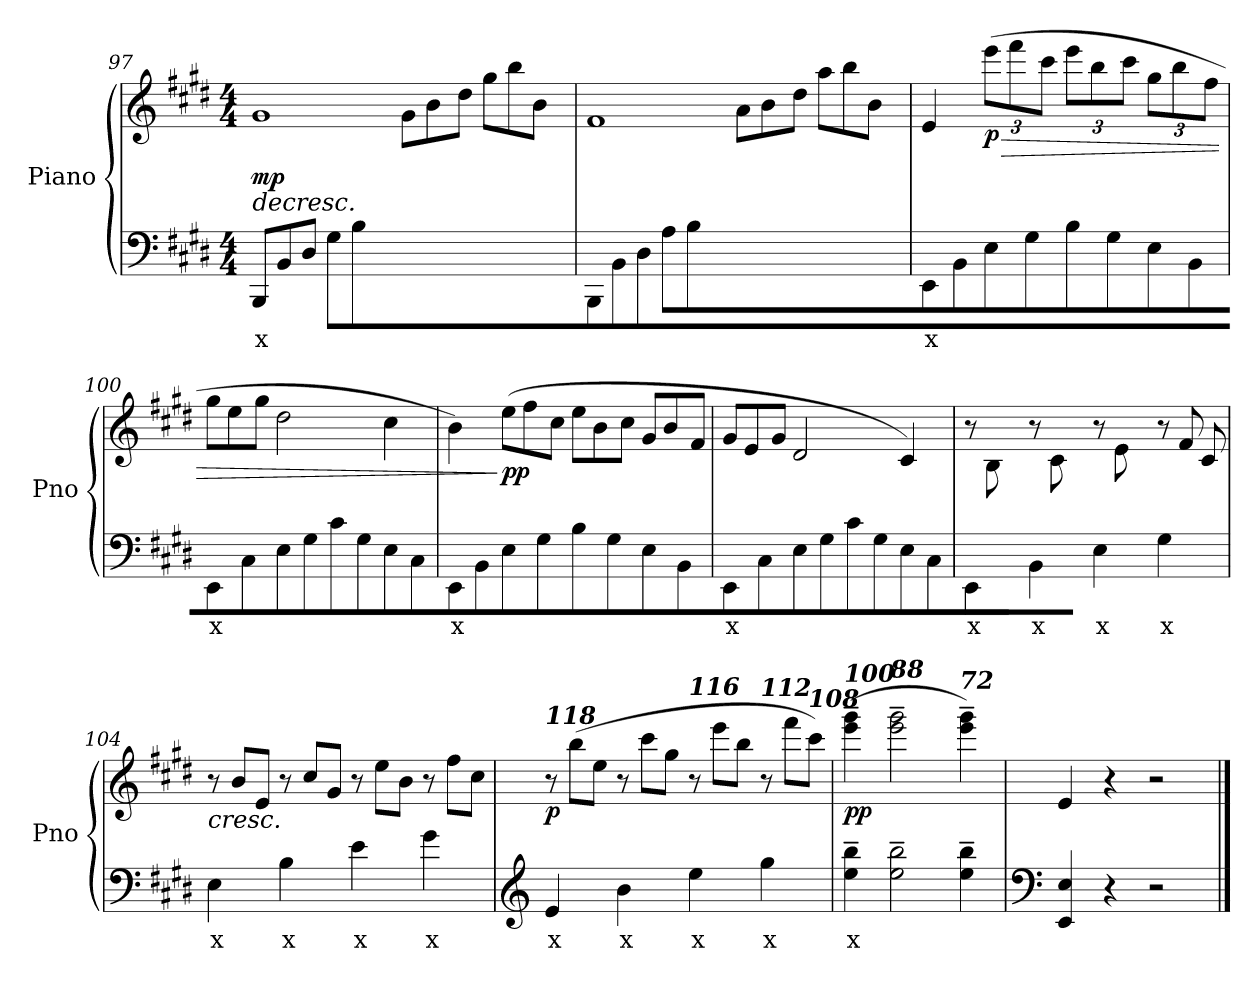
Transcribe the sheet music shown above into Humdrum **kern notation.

**kern	**text	**kern	**dynam
*part1	*part1	*part1	*part1
*staff2	*staff2	*staff1	*staff1/2
*I"Piano	*	*	*
*I'Pno	*	*	*
*clefF4	*	*clefG2	*
*k[f#c#g#d#]	*	*k[f#c#g#d#]	*
*M4/4	*	*M4/4	*
*Xtuplet	*	*	*
=97	=97	=97	=97
!	!	!LO:TX:a:i:t=più dim.	!
!	!LO:LY:b	!	!LO:HP:b
*	*	*^	*
*	*	*	*^	*
!	!	!	!	!	!LO:DY:n=1:b
12BBB/L	x	1g#	2ryy	12%5ryy	> mp
12BB/	.	.	.	.	.
12D#/J	.	.	.	.	.
12G#/L	.	.	.	.	.
12B/	.	.	.	.	.
12ryy	.	.	.	12d#\J	.
*	*	*	*Xtuplet	*	*
2ryy	.	.	12g#\L	2ryy	.
.	.	.	12b\	.	.
.	.	.	12dd#\J	.	.
.	.	.	12gg#\L	.	.
.	.	.	12bb\	.	.
.	.	.	12b\J	.	.
!!LO:LB:g=z	!!	!!
=98	=98	=98	=98	=98	=98
12BBB/L	.	1f#	2ryy	12%5ryy	.
12BB/	.	.	.	.	.
12D#/J	.	.	.	.	.
12A/L	.	.	.	.	.
12B/	.	.	.	.	.
12ryy	.	.	.	12d#\J	.
2ryy	.	.	12a\L	2ryy	.
.	.	.	12b\	.	.
.	.	.	12dd#\J	.	.
.	.	.	12aa\L	.	.
.	.	.	12bb\	.	.
.	.	.	12b\J	.	.
*	*	*	*v	*v	*
!!LO:LB:g=z
=99	=99	=99	=99	=99
!	!LO:LY:b	!	!	!
*	*	*v	*v	*
8EE\L	x	4e/	.
8BB\	.	.	.
*	*	*tuplet	*
*	*	*Xbrackettup	*
!	!	!	!LO:HP:b
!	!	!	!LO:DY:n=1:b
8E\	.	(>12eee\L	> p
.	.	12fff#\	.
8G#\J	.	.	.
.	.	12ccc#\J	.
8B\L	.	12eee\L	.
.	.	12bb\	.
8G#\	.	.	.
.	.	12ccc#\J	.
8E\	.	12gg#\L	.
.	.	12bb\	.
8BB\J	.	.	.
.	.	12ff#\J	.
=100	=100	=100	=100
!	!LO:LY:b	!	!
*	*	*Xtuplet	*
8EE\L	x	12gg#\L	.
.	.	12ee\	.
8C#\	.	.	.
.	.	12gg#\J	.
8E\	.	2dd#\	.
8G#\J	.	.	.
8c#\L	.	.	.
8G#\	.	.	.
8E\	.	4cc#\	.
8C#\J	.	.	.
=101	=101	=101	=101
!	!LO:LY:b	!	!
8EE\L	x	4b\)	.
8BB\	.	.	.
!	!	!	!LO:DY:n=1:b
8E\	.	(>12ee\L	] pp
.	.	12ff#\	.
8G#\J	.	.	.
.	.	12cc#\J	.
8B\L	.	12ee\L	.
.	.	12b\	.
8G#\	.	.	.
.	.	12cc#\J	.
8E\	.	12g#/L	.
.	.	12b/	.
8BB\J	.	.	.
.	.	12f#/J	.
!!LO:PB:g=z
=102	=102	=102	=102
!	!LO:LY:b	!	!
8EE\L	x	12g#/L	.
.	.	12e/	.
8C#\	.	.	.
.	.	12g#/J	.
8E\	.	2d#/	.
8G#\J	.	.	.
8c#\L	.	.	.
8G#\	.	.	.
8E\	.	4c#/)	.
8C#\J	.	.	.
!!LO:LB:g=z
=103	=103	=103	=103
*^	*	*	*
!	!	!LO:LY:b	!	!
6ryy	4EE\	x	12r	.
.	.	.	12B\L	.
12E/J	.	.	12ryy	.
!	!	!LO:LY:b	!	!
6ryy	4BB\	x	12r	.
.	.	.	12c#\L	.
12G#/J	.	.	12ryy	.
!	!	!LO:LY:b	!	!
6ryy	4E\	x	12r	.
.	.	.	12e\L	.
12B/J	.	.	12ryy	.
!	!	!LO:LY:b	!	!
4ryy	4G#\	x	12r	.
.	.	.	12f#/L	.
.	.	.	12c#/J	.
*v	*v	*	*	*
=104	=104	=104	=104
!	!LO:LY:b	!	!LO:HP:b
4E\	x	12r	<
.	.	12b/L	.
.	.	12e/J	.
!	!LO:LY:b	!	!
4B\	x	12r	.
.	.	12cc#/L	.
.	.	12g#/J	.
!	!LO:LY:b	!	!
4e\	x	12r	.
.	.	12ee\L	.
.	.	12b\J	.
!	!LO:LY:b	!	!
4g#\	x	12r	.
.	.	12ff#\L	.
.	.	12cc#\J	.
.	.	.	]
=105	=105	=105	=105
*clefG2	*	*	*
!	!	!LO:TX:a:Bi:t=118	!
!	!LO:LY:b	!	!LO:DY:b
4e/	x	12r	p
.	.	(>12bb\L	.
.	.	12ee\J	.
!	!LO:LY:b	!	!
4b\	x	12r	.
.	.	12ccc#\L	.
.	.	12gg#\J	.
!	!	!LO:TX:a:Bi:t=116	!
!	!LO:LY:b	!	!
4ee\	x	12r	.
.	.	12eee\L	.
.	.	12bb\J	.
!	!	!LO:TX:a:Bi:t=112	!
!	!LO:LY:b	!	!
4gg#\	x	12r	.
.	.	12fff#\L	.
!	!	!LO:TX:a:Bi:t=108	!
.	.	12ccc#\J)	.
.	.	.	[
=106	=106	=106	=106
!	!	!LO:TX:a:Bi:t=100	!
!	!LO:LY:b	!	!LO:DY:b
4ee\~ 4bb\~	x	(>4eee\~ 4ggg#\~	pp
!	!	!LO:TX:a:Bi:t=88	!
2ee\~ 2bb\~	.	2eee\~ 2ggg#\~	.
!	!	!LO:TX:a:Bi:t=72	!
4ee\~ 4bb\~	.	4eee\~ 4ggg#\~)	.
!!LO:LB:g=z
=107	=107	=107	=107
*clefF4	*	*	*
4EE/ 4E/	.	4e/	.
4r	.	4r	.
2r	.	2r	.
==	==	==	==
*-	*-	*-	*-
